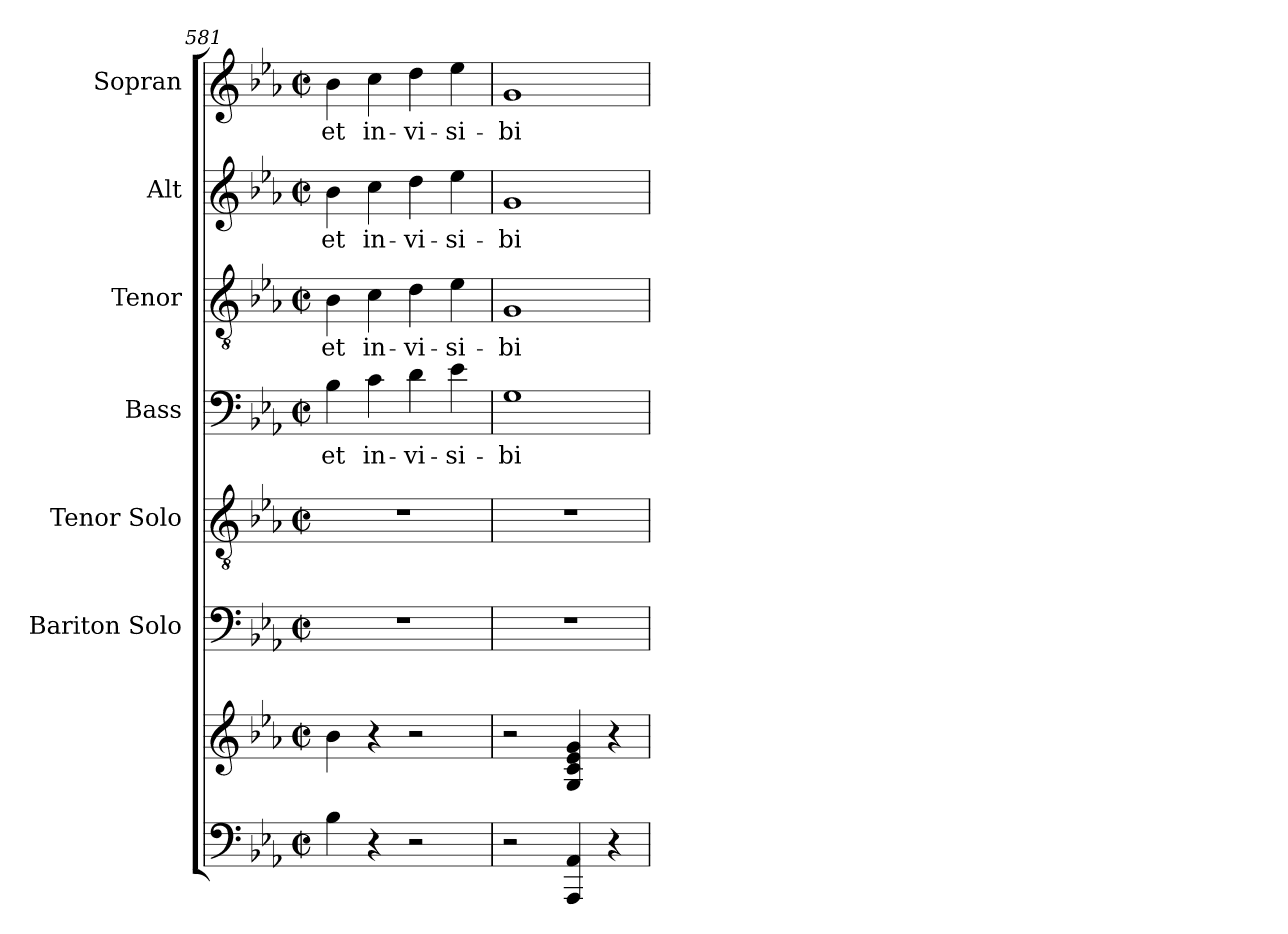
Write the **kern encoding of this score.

**kern	**kern	**kern	**kern	**kern	**text	**kern	**text	**kern	**text	**kern	**text
*part7	*part7	*part6	*part5	*part4	*part4	*part3	*part3	*part2	*part2	*part1	*part1
*staff8	*staff7	*staff6	*staff5	*staff4	*staff4	*staff3	*staff3	*staff2	*staff2	*staff1	*staff1
*	*	*I"Bariton Solo	*I"Tenor Solo	*I"Bass	*	*I"Tenor	*	*I"Alt	*	*I"Sopran	*
*	*	*	*	*I'B.	*	*I'T.	*	*I'A.	*	*I'S.	*
*clefF4	*clefG2	*clefF4	*clefGv2	*clefF4	*	*clefGv2	*	*clefG2	*	*clefG2	*
*k[b-e-a-]	*k[b-e-a-]	*k[b-e-a-]	*k[b-e-a-]	*k[b-e-a-]	*	*k[b-e-a-]	*	*k[b-e-a-]	*	*k[b-e-a-]	*
*E-:	*E-:	*E-:	*E-:	*E-:	*	*E-:	*	*E-:	*	*E-:	*
*M2/2	*M2/2	*M2/2	*M2/2	*M2/2	*	*M2/2	*	*M2/2	*	*M2/2	*
*met(c|)	*met(c|)	*met(c|)	*met(c|)	*met(c|)	*	*met(c|)	*	*met(c|)	*	*met(c|)	*
=581	=581	=581	=581	=581	=581	=581	=581	=581	=581	=581	=581
!	!	!	!	!	!LO:LY:b	!	!LO:LY:b	!	!LO:LY:b	!	!LO:LY:b
4B-\	4b-\	1r	1r	4B-\	et	4B-\	et	4b-\	et	4b-\	et
!	!	!	!	!	!LO:LY:b	!	!LO:LY:b	!	!LO:LY:b	!	!LO:LY:b
4r	4r	.	.	4c\	in-	4c\	in-	4cc\	in-	4cc\	in-
!	!	!	!	!	!LO:LY:b	!	!LO:LY:b	!	!LO:LY:b	!	!LO:LY:b
2r	2r	.	.	4d\	-vi-	4d\	-vi-	4dd\	-vi-	4dd\	-vi-
!	!	!	!	!	!LO:LY:b	!	!LO:LY:b	!	!LO:LY:b	!	!LO:LY:b
.	.	.	.	4e-\	-si-	4e-\	-si-	4ee-\	-si-	4ee-\	-si-
=582	=582	=582	=582	=582	=582	=582	=582	=582	=582	=582	=582
!	!	!	!	!	!LO:LY:b	!	!LO:LY:b	!	!LO:LY:b	!	!LO:LY:b
2r	2r	1r	1r	1G	-bi-	1G	-bi-	1g	-bi-	1g	-bi-
4AAA-/ 4AA-/	4G/ 4c/ 4e-/ 4g/	.	.	.	.	.	.	.	.	.	.
4r	4r	.	.	.	.	.	.	.	.	.	.
=	=	=	=	=	=	=	=	=	=	=	=
*-	*-	*-	*-	*-	*-	*-	*-	*-	*-	*-	*-
